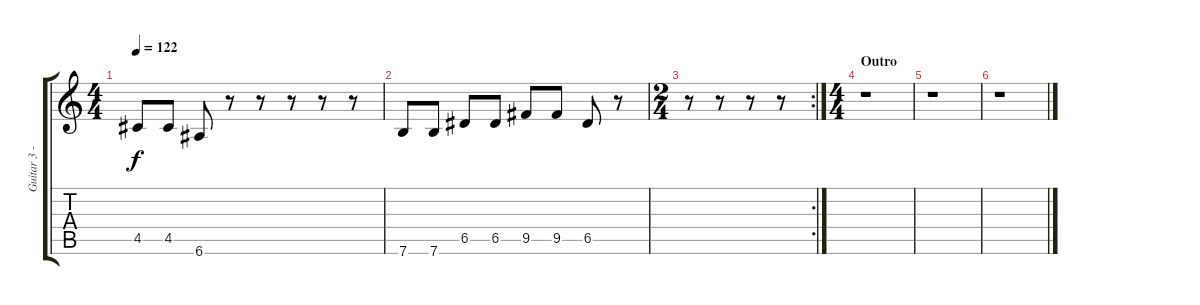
\track ("Guitar 3 - end stuff" "Guitar 3 -") {instrument electricguitarmuted}
\staff {score tabs}
\tuning (E4 B3 G3 D3 A2 E2) {hide}
\ts (4 4)
\tempo 122
\clef g2
\ks c
4.5.8{dy f} 4.5.8 6.6.8 r.8 r.8 r.8 r.8 r.8 |
7.6.8 7.6.8 6.5.8 6.5.8 9.5.8 9.5.8 6.5.8 r.8 |
\rc 2
\ts (2 4)
r.8 r.8 r.8 r.8 |
\ts (4 4)
\section ("" "Outro")
r.1 |
r.1 |
r.1
